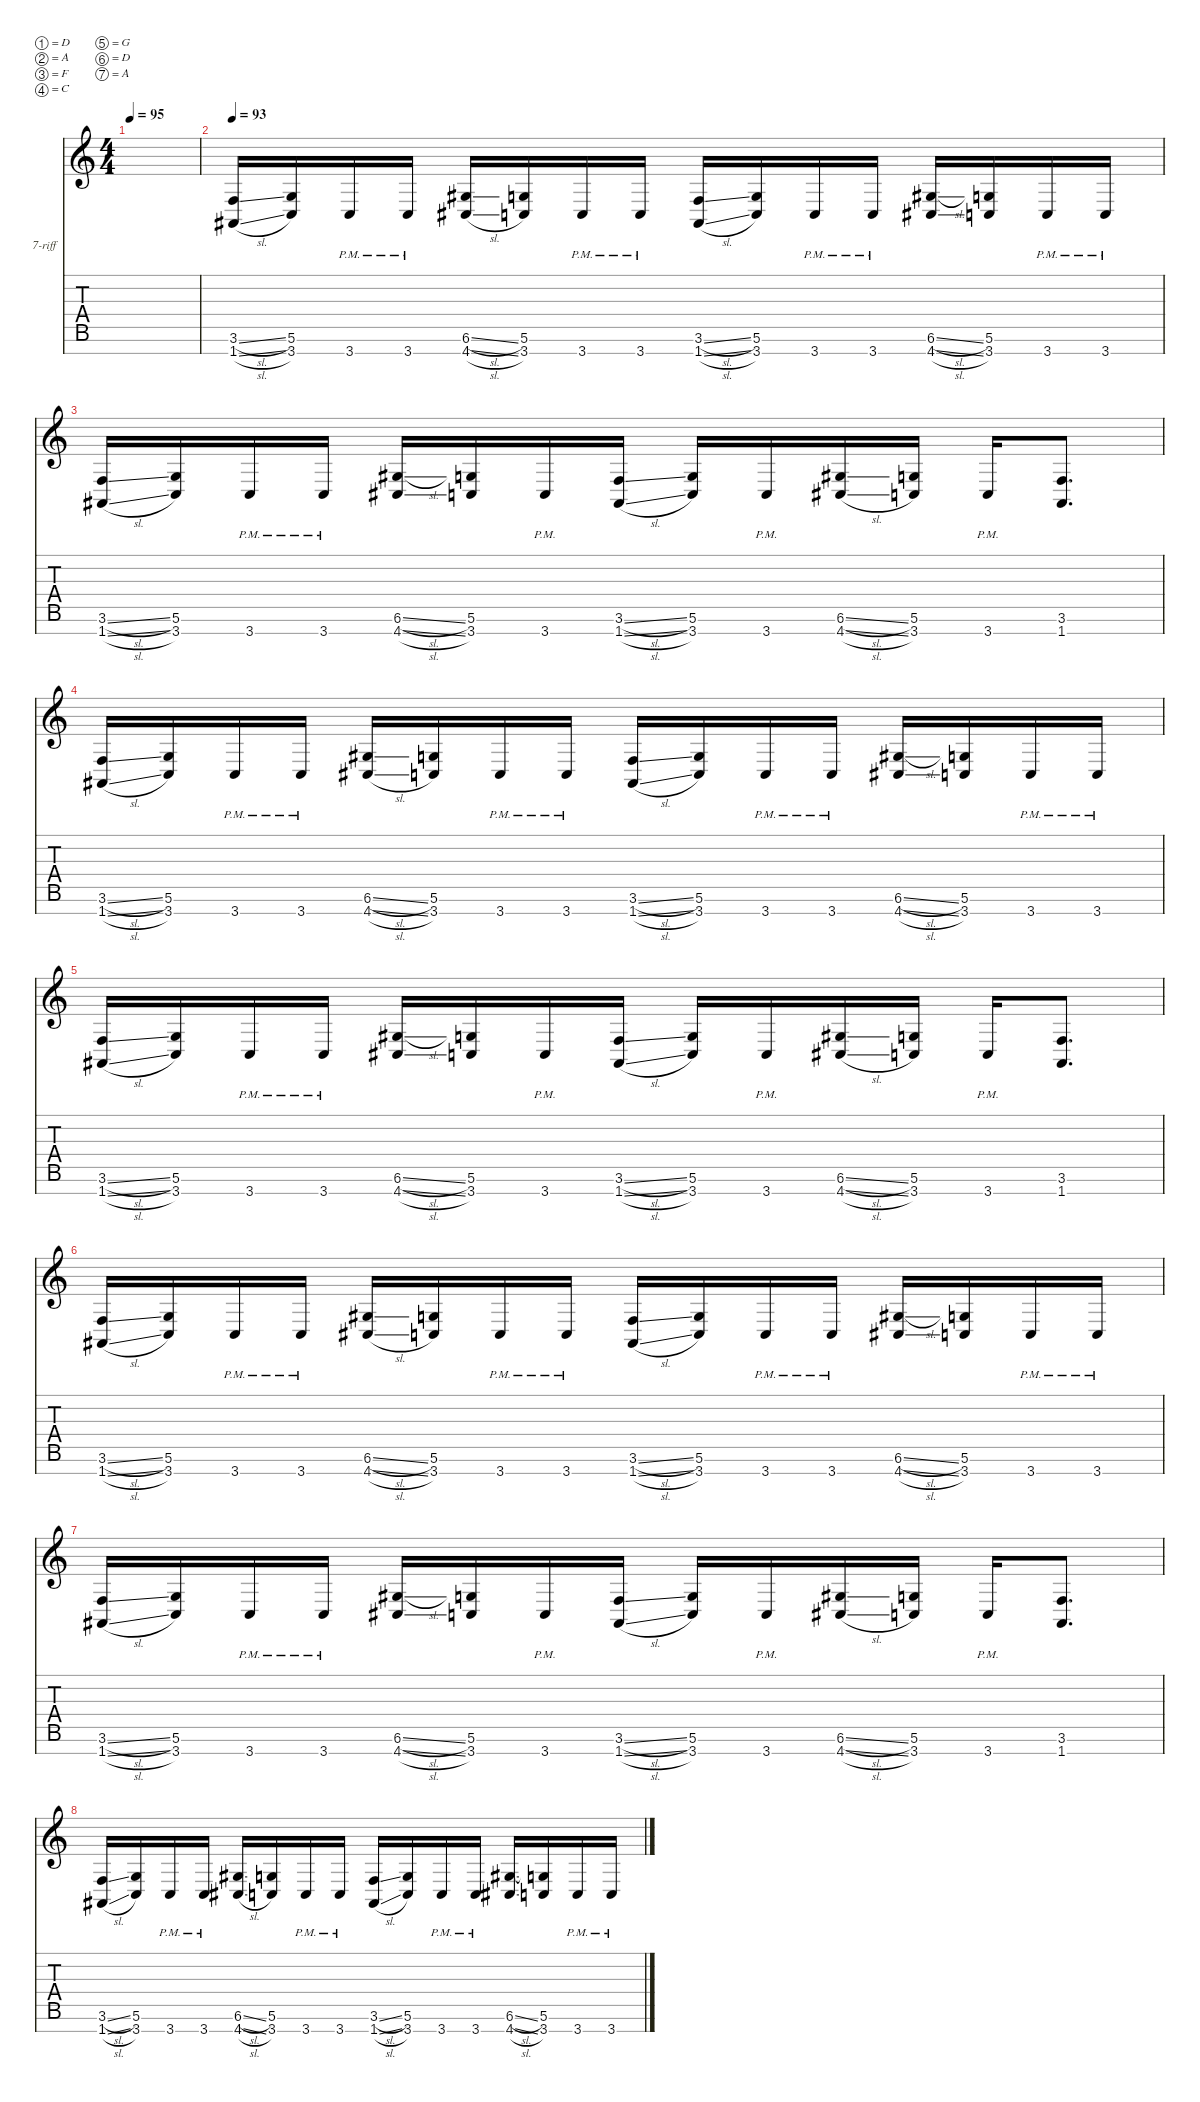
\defaultSystemsLayout 2
\hideDynamics
\bracketExtendMode nobrackets
\firstSystemTrackNameOrientation horizontal
\otherSystemsTrackNameOrientation horizontal
\track ("7-riff" "7-riff") {solo instrument distortionguitar}
\staff {score tabs}
\tuning (D4 A3 F3 C3 G2 D2 A1)
\ts (4 4)
\scale
1.03043
\tempo 95
\accidentals auto
\clef g2
\ottava regular
\simile none
\ks c
|
\scale
0.969568
\tempo 93
(3.6{sl} 1.7{sl acc #}).16{beam Up} (5.6 3.7).16{beam Up} 3.7{pm}.16{beam Up} 3.7{pm}.16{beam Up} (6.6{sl acc #} 4.7{sl acc #}).16{beam Up} (5.6 3.7).16{beam Up} 3.7{pm}.16{beam Up} 3.7{pm}.16{beam Up} (3.6{sl} 1.7{sl acc #}).16{beam Up} (5.6 3.7).16{beam Up} 3.7{pm}.16{beam Up} 3.7{pm}.16{beam Up} (4.7{sl acc #} 6.6{sl acc #}).16{beam Up} (3.7 5.6).16{beam Up} 3.7{pm}.16{beam Up} 3.7{pm}.16{beam Up} |
\scale
1.03043 (3.6{sl} 1.7{sl acc #}).16{beam Up} (5.6 3.7).16{beam Up} 3.7{pm}.16{beam Up} 3.7{pm}.16{beam Up} (4.7{sl acc #} 6.6{sl acc #}).16{beam Up} (3.7 5.6).16{beam Up} 3.7{pm}.16{beam Up} (3.6{sl} 1.7{sl acc #}).16{beam Up} (5.6 3.7).16{beam Up} 3.7{pm}.16{beam Up} (6.6{sl acc #} 4.7{sl acc #}).16{beam Up} (5.6 3.7).16{beam Up} 3.7{pm}.16{beam Up} (3.6 1.7{acc #}).8{d beam Up} |
\scale
0.969568 (3.6{sl} 1.7{sl acc #}).16{beam Up} (5.6 3.7).16{beam Up} 3.7{pm}.16{beam Up} 3.7{pm}.16{beam Up} (6.6{sl acc #} 4.7{sl acc #}).16{beam Up} (5.6 3.7).16{beam Up} 3.7{pm}.16{beam Up} 3.7{pm}.16{beam Up} (3.6{sl} 1.7{sl acc #}).16{beam Up} (5.6 3.7).16{beam Up} 3.7{pm}.16{beam Up} 3.7{pm}.16{beam Up} (4.7{sl acc #} 6.6{sl acc #}).16{beam Up} (3.7 5.6).16{beam Up} 3.7{pm}.16{beam Up} 3.7{pm}.16{beam Up} |
\scale
1.03043 (3.6{sl} 1.7{sl acc #}).16{beam Up} (5.6 3.7).16{beam Up} 3.7{pm}.16{beam Up} 3.7{pm}.16{beam Up} (4.7{sl acc #} 6.6{sl acc #}).16{beam Up} (3.7 5.6).16{beam Up} 3.7{pm}.16{beam Up} (3.6{sl} 1.7{sl acc #}).16{beam Up} (5.6 3.7).16{beam Up} 3.7{pm}.16{beam Up} (6.6{sl acc #} 4.7{sl acc #}).16{beam Up} (5.6 3.7).16{beam Up} 3.7{pm}.16{beam Up} (3.6 1.7{acc #}).8{d beam Up} |
\scale
0.969568 (3.6{sl} 1.7{sl acc #}).16{beam Up} (5.6 3.7).16{beam Up} 3.7{pm}.16{beam Up} 3.7{pm}.16{beam Up} (6.6{sl acc #} 4.7{sl acc #}).16{beam Up} (5.6 3.7).16{beam Up} 3.7{pm}.16{beam Up} 3.7{pm}.16{beam Up} (3.6{sl} 1.7{sl acc #}).16{beam Up} (5.6 3.7).16{beam Up} 3.7{pm}.16{beam Up} 3.7{pm}.16{beam Up} (4.7{sl acc #} 6.6{sl acc #}).16{beam Up} (3.7 5.6).16{beam Up} 3.7{pm}.16{beam Up} 3.7{pm}.16{beam Up} |
\scale
1.03043 (3.6{sl} 1.7{sl acc #}).16{beam Up} (5.6 3.7).16{beam Up} 3.7{pm}.16{beam Up} 3.7{pm}.16{beam Up} (4.7{sl acc #} 6.6{sl acc #}).16{beam Up} (3.7 5.6).16{beam Up} 3.7{pm}.16{beam Up} (3.6{sl} 1.7{sl acc #}).16{beam Up} (5.6 3.7).16{beam Up} 3.7{pm}.16{beam Up} (6.6{sl acc #} 4.7{sl acc #}).16{beam Up} (5.6 3.7).16{beam Up} 3.7{pm}.16{beam Up} (3.6 1.7{acc #}).8{d beam Up} |
\scale
0.969568 (3.6{sl} 1.7{sl acc #}).16{beam Up} (5.6 3.7).16{beam Up} 3.7{pm}.16{beam Up} 3.7{pm}.16{beam Up} (6.6{sl acc #} 4.7{sl acc #}).16{beam Up} (5.6 3.7).16{beam Up} 3.7{pm}.16{beam Up} 3.7{pm}.16{beam Up} (3.6{sl} 1.7{sl acc #}).16{beam Up} (5.6 3.7).16{beam Up} 3.7{pm}.16{beam Up} 3.7{pm}.16{beam Up} (4.7{sl acc #} 6.6{sl acc #}).16{beam Up} (3.7 5.6).16{beam Up} 3.7{pm}.16{beam Up} 3.7{pm}.16{beam Up}
